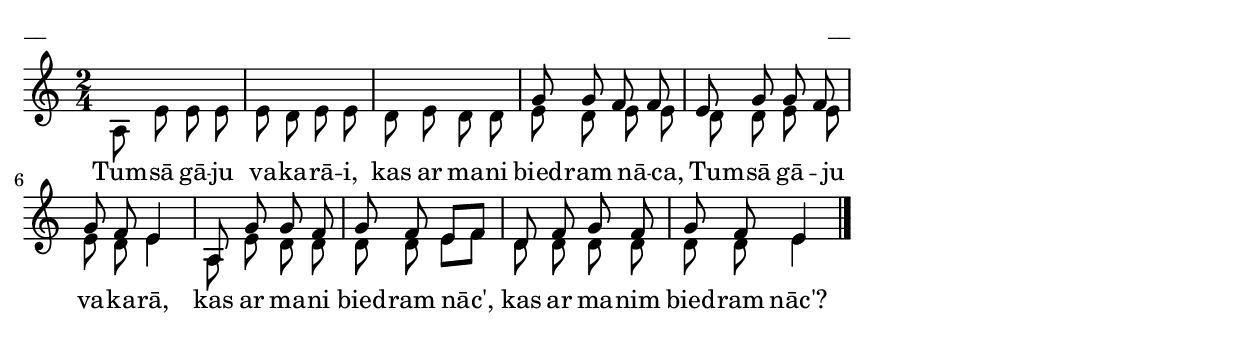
\version "2.13.18"
\paper {
line-width = 14\cm
left-margin = 0.4\cm
between-system-padding = 0.1\cm
between-system-space = 0.1\cm
}
% AALapas
% Tumsā gāju, vakarā
\layout {
indent = #0
ragged-last = ##f
}


voiceA = \relative c' {
\clef "treble"
\key c \major
\time 2/4
s2 |
s2 | 
s2 |
g'8 g f f |
e8 g g f |
g8 f e4 |
a,8 g' g f |
g8 f e[ f] |
d8 f g f |
g8 f e4 |
\bar "|."
}


voiceB = \relative c' {
\clef "treble"
\key c \major
\time 2/4
a8 e' e e |
e8 d e e |
d8 e d d |
e8 d e e |
d8 d e e |
e8 d e4 |
a,8 e' d d |
d8 d e[ f] |
d8 d d d |
d8 d e4 
\bar "|."
}


lyricA = \lyricmode {
Tum -- sā gā -- ju va -- ka -- rā -- i,
kas ar ma -- ni bied -- ram nā -- ca, 
Tum -- sā gā -- ju va -- ka -- rā,
kas ar ma -- ni bied -- ram nāc', 
kas ar ma -- nim bied -- ram nāc'?
}




fullScore = <<
\new Staff {
<<
\new Voice = "voiceA" { \voiceOne \autoBeamOff \voiceA }
\new Voice = "voiceB" { \voiceTwo \autoBeamOff \voiceB }
\lyricsto "voiceB" \new Lyrics \lyricA
>>
}
>>



\score {
\fullScore
\header { piece = "__" opus = "__" }
}
\markup { \with-color #(x11-color 'white) \sans \smaller "__" }
\score {
\unfoldRepeats
\fullScore
\midi {
\context { \Staff \remove "Staff_performer" }
\context { \Voice \consists "Staff_performer" }
}
}


